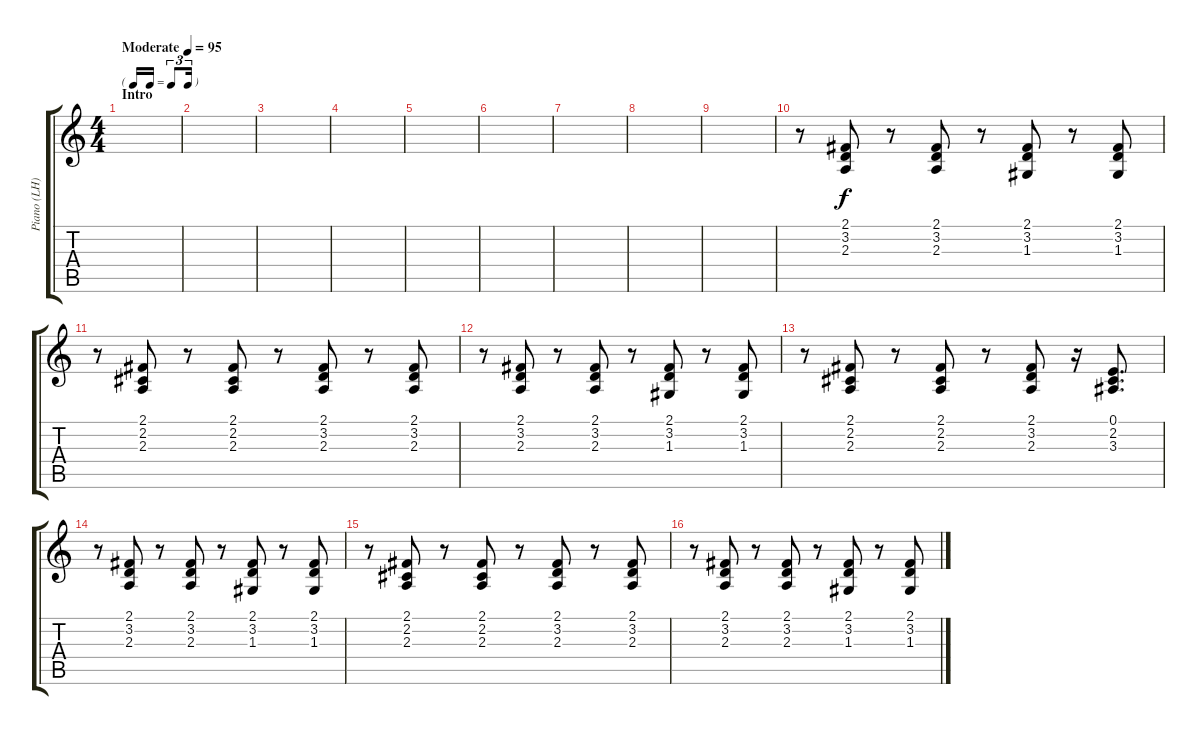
\track ("Piano (LH)" "Piano (LH)") {instrument acousticgrandpiano}
\staff {score tabs}
\tuning (E4 B3 G3 D3 A2 E2) {hide}
\ts (4 4)
\tf triplet16th
\section ("" "Intro")
\tempo (95 "Moderate")
\clef g2
\ks c
|
|
|
|
|
|
|
|
|
r.8 (2.1 3.2 2.3).8 r.8 (2.1 3.2 2.3).8 r.8 (2.1 3.2 1.3).8 r.8 (2.1 3.2 1.3).8 |
r.8 (2.1 2.2 2.3).8 r.8 (2.1 2.2 2.3).8 r.8 (2.1 3.2 2.3).8 r.8 (2.1 3.2 2.3).8 |
r.8 (2.1 3.2 2.3).8 r.8 (2.1 3.2 2.3).8 r.8 (2.1 3.2 1.3).8 r.8 (2.1 3.2 1.3).8 |
r.8 (2.1 2.2 2.3).8 r.8 (2.1 2.2 2.3).8 r.8 (2.1 3.2 2.3).8 r.16 (0.1 2.2 3.3).8{d} |
r.8 (2.1 3.2 2.3).8 r.8 (2.1 3.2 2.3).8 r.8 (2.1 3.2 1.3).8 r.8 (2.1 3.2 1.3).8 |
r.8 (2.1 2.2 2.3).8 r.8 (2.1 2.2 2.3).8 r.8 (2.1 3.2 2.3).8 r.8 (2.1 3.2 2.3).8 |
r.8 (2.1 3.2 2.3).8 r.8 (2.1 3.2 2.3).8 r.8 (2.1 3.2 1.3).8 r.8 (2.1 3.2 1.3).8
